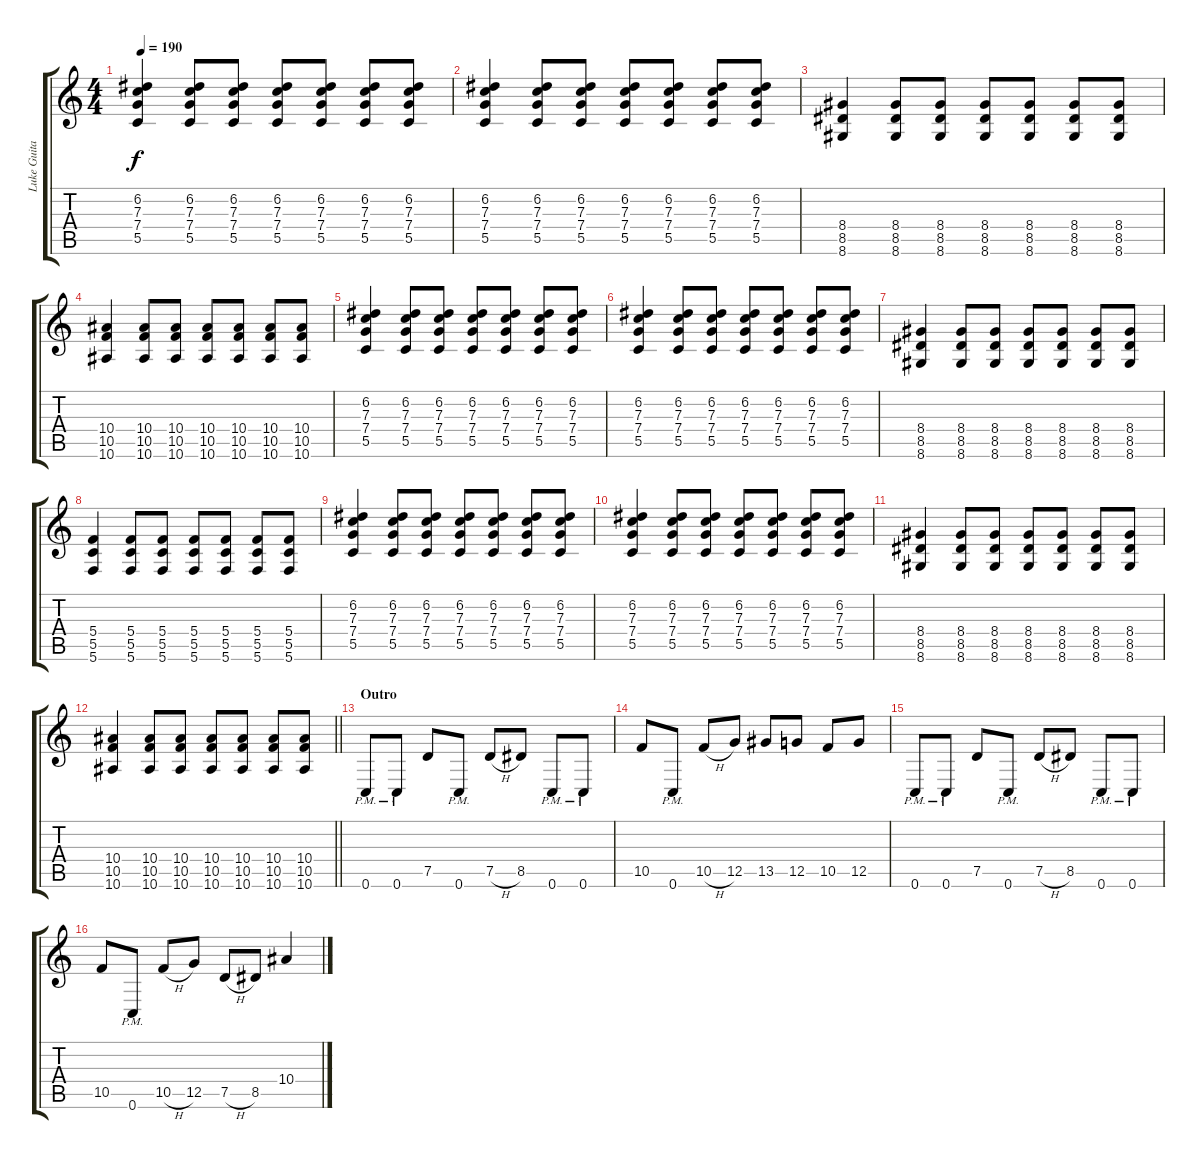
\track ("Luke Guitar" "Luke Guita") {instrument overdrivenguitar}
\staff {score tabs}
\tuning (D4 A3 F3 C3 G2 C2) {hide}
\ts (4 4)
\tempo 190
\clef g2
\ks c
(6.2 7.3 7.4 5.5).4{dy f} (6.2 7.3 7.4 5.5).8 (6.2 7.3 7.4 5.5).8 (6.2 7.3 7.4 5.5).8 (6.2 7.3 7.4 5.5).8 (6.2 7.3 7.4 5.5).8 (6.2 7.3 7.4 5.5).8 |
(6.2 7.3 7.4 5.5).4 (6.2 7.3 7.4 5.5).8 (6.2 7.3 7.4 5.5).8 (6.2 7.3 7.4 5.5).8 (6.2 7.3 7.4 5.5).8 (6.2 7.3 7.4 5.5).8 (6.2 7.3 7.4 5.5).8 |
(8.4 8.5 8.6).4 (8.4 8.5 8.6).8 (8.4 8.5 8.6).8 (8.4 8.5 8.6).8 (8.4 8.5 8.6).8 (8.4 8.5 8.6).8 (8.4 8.5 8.6).8 |
(10.4 10.5 10.6).4 (10.4 10.5 10.6).8 (10.4 10.5 10.6).8 (10.4 10.5 10.6).8 (10.4 10.5 10.6).8 (10.4 10.5 10.6).8 (10.4 10.5 10.6).8 |
(6.2 7.3 7.4 5.5).4 (6.2 7.3 7.4 5.5).8 (6.2 7.3 7.4 5.5).8 (6.2 7.3 7.4 5.5).8 (6.2 7.3 7.4 5.5).8 (6.2 7.3 7.4 5.5).8 (6.2 7.3 7.4 5.5).8 |
(6.2 7.3 7.4 5.5).4 (6.2 7.3 7.4 5.5).8 (6.2 7.3 7.4 5.5).8 (6.2 7.3 7.4 5.5).8 (6.2 7.3 7.4 5.5).8 (6.2 7.3 7.4 5.5).8 (6.2 7.3 7.4 5.5).8 |
(8.4 8.5 8.6).4 (8.4 8.5 8.6).8 (8.4 8.5 8.6).8 (8.4 8.5 8.6).8 (8.4 8.5 8.6).8 (8.4 8.5 8.6).8 (8.4 8.5 8.6).8 |
(5.4 5.5 5.6).4 (5.4 5.5 5.6).8 (5.4 5.5 5.6).8 (5.4 5.5 5.6).8 (5.4 5.5 5.6).8 (5.4 5.5 5.6).8 (5.4 5.5 5.6).8 |
(6.2 7.3 7.4 5.5).4 (6.2 7.3 7.4 5.5).8 (6.2 7.3 7.4 5.5).8 (6.2 7.3 7.4 5.5).8 (6.2 7.3 7.4 5.5).8 (6.2 7.3 7.4 5.5).8 (6.2 7.3 7.4 5.5).8 |
(6.2 7.3 7.4 5.5).4 (6.2 7.3 7.4 5.5).8 (6.2 7.3 7.4 5.5).8 (6.2 7.3 7.4 5.5).8 (6.2 7.3 7.4 5.5).8 (6.2 7.3 7.4 5.5).8 (6.2 7.3 7.4 5.5).8 |
(8.4 8.5 8.6).4 (8.4 8.5 8.6).8 (8.4 8.5 8.6).8 (8.4 8.5 8.6).8 (8.4 8.5 8.6).8 (8.4 8.5 8.6).8 (8.4 8.5 8.6).8 |
\barLineRight lightlight
(10.4 10.5 10.6).4 (10.4 10.5 10.6).8 (10.4 10.5 10.6).8 (10.4 10.5 10.6).8 (10.4 10.5 10.6).8 (10.4 10.5 10.6).8 (10.4 10.5 10.6).8 |
\section ("" "Outro")
0.6{pm}.8 0.6{pm}.8 7.5.8 0.6{pm}.8 7.5{h}.8 8.5.8 0.6{pm}.8 0.6{pm}.8 |
10.5.8 0.6{pm}.8 10.5{h}.8 12.5.8 13.5.8 12.5.8 10.5.8 12.5.8 |
0.6{pm}.8 0.6{pm}.8 7.5.8 0.6{pm}.8 7.5{h}.8 8.5.8 0.6{pm}.8 0.6{pm}.8 |
10.5.8 0.6{pm}.8 10.5{h}.8 12.5.8 7.5{h}.8 8.5.8 10.4.4
